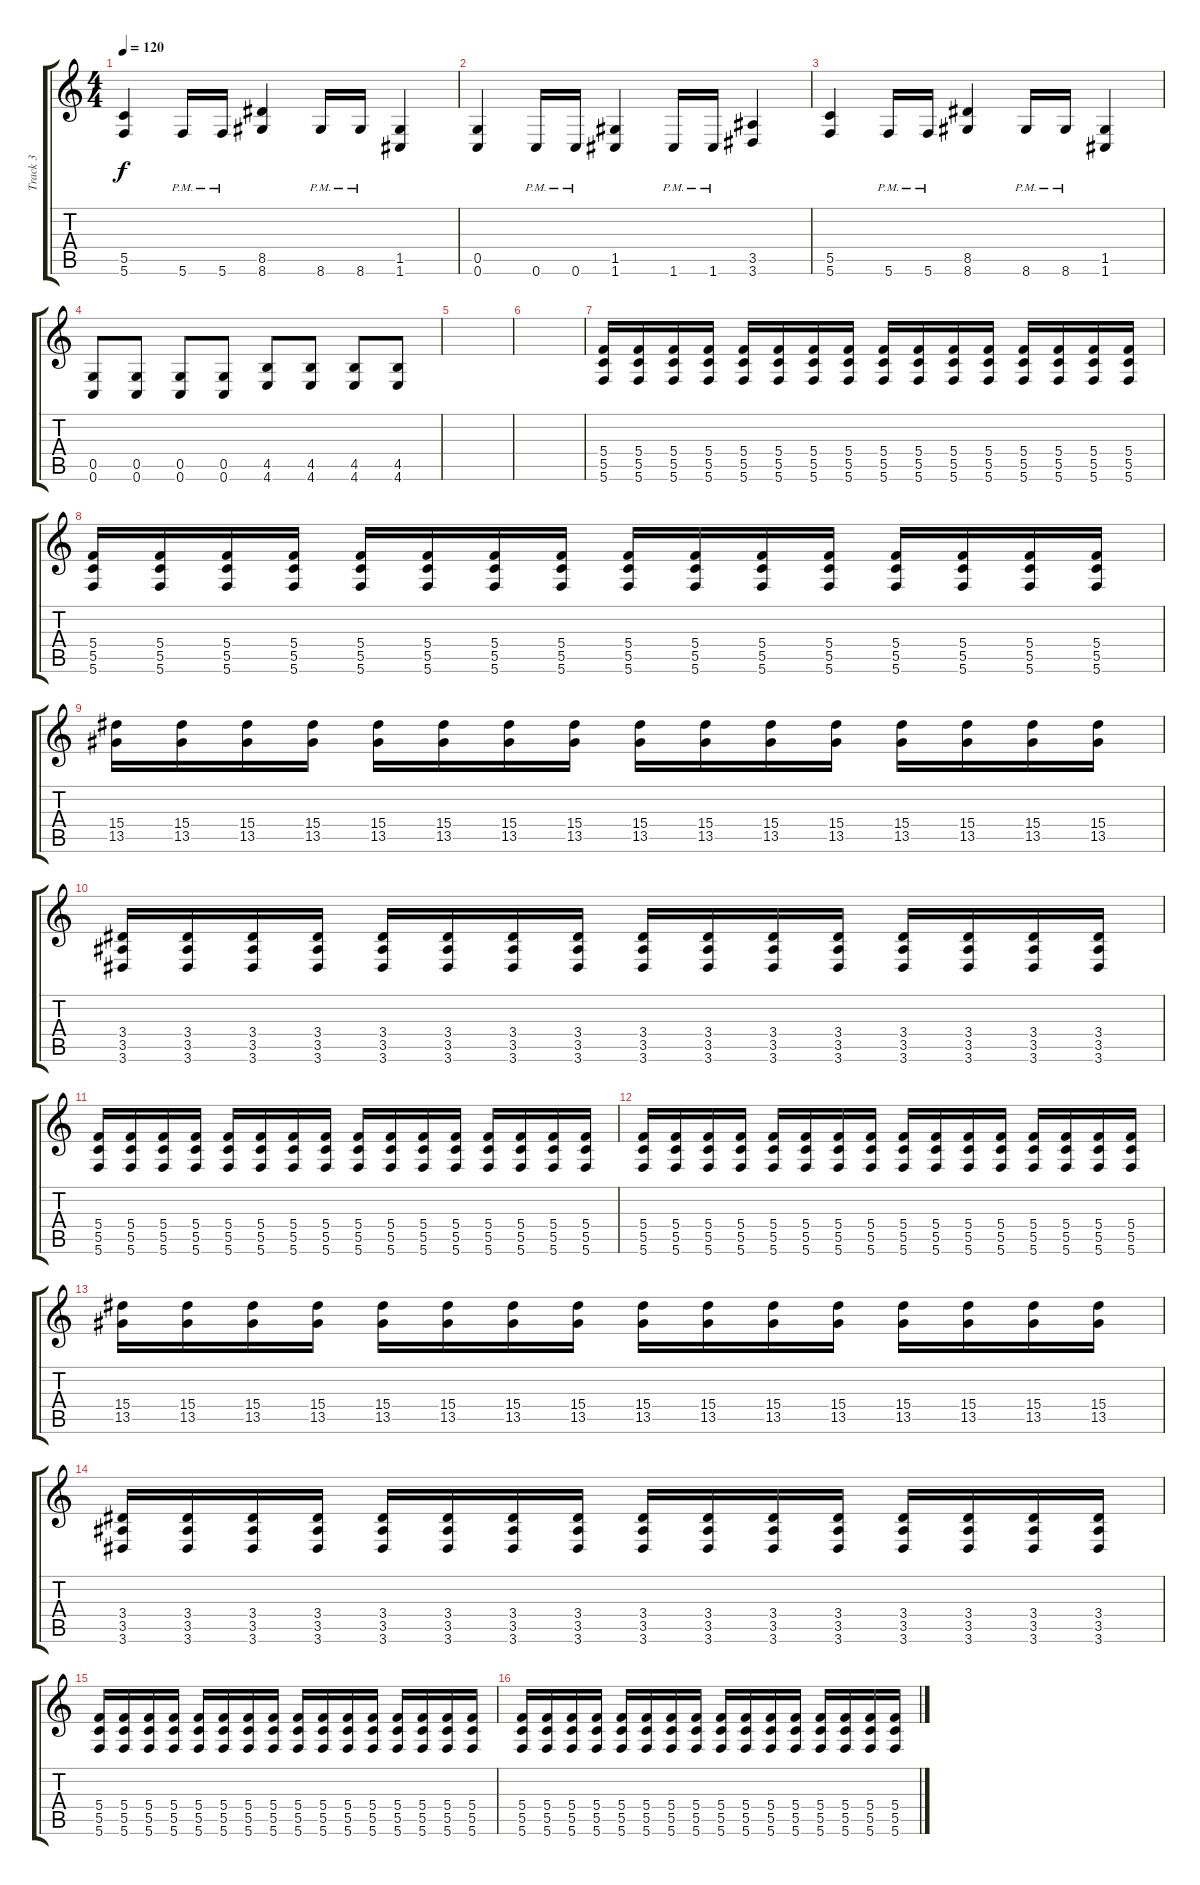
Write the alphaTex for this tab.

\track ("Track 3" "Track 3") {instrument distortionguitar}
\staff {score tabs}
\tuning (D4 A3 F3 C3 G2 C2) {hide}
\ts (4 4)
\tempo 120
\clef g2
\ks c
(5.5 5.6).4{dy f} 5.6{pm}.16 5.6{pm}.16 (8.5 8.6).4 8.6{pm}.16 8.6{pm}.16 (1.5 1.6).4 |
(0.5 0.6).4 0.6{pm}.16 0.6{pm}.16 (1.5 1.6).4 1.6{pm}.16 1.6{pm}.16 (3.5 3.6).4 |
(5.5 5.6).4 5.6{pm}.16 5.6{pm}.16 (8.5 8.6).4 8.6{pm}.16 8.6{pm}.16 (1.5 1.6).4 |
(0.5 0.6).8 (0.5 0.6).8 (0.5 0.6).8 (0.5 0.6).8 (4.5 4.6).8 (4.5 4.6).8 (4.5 4.6).8 (4.5 4.6).8 |
|
|
(5.4 5.5 5.6).16 (5.4 5.5 5.6).16 (5.4 5.5 5.6).16 (5.4 5.5 5.6).16 (5.4 5.5 5.6).16 (5.4 5.5 5.6).16 (5.4 5.5 5.6).16 (5.4 5.5 5.6).16 (5.4 5.5 5.6).16 (5.4 5.5 5.6).16 (5.4 5.5 5.6).16 (5.4 5.5 5.6).16 (5.4 5.5 5.6).16 (5.4 5.5 5.6).16 (5.4 5.5 5.6).16 (5.4 5.5 5.6).16 |
(5.4 5.5 5.6).16 (5.4 5.5 5.6).16 (5.4 5.5 5.6).16 (5.4 5.5 5.6).16 (5.4 5.5 5.6).16 (5.4 5.5 5.6).16 (5.4 5.5 5.6).16 (5.4 5.5 5.6).16 (5.4 5.5 5.6).16 (5.4 5.5 5.6).16 (5.4 5.5 5.6).16 (5.4 5.5 5.6).16 (5.4 5.5 5.6).16 (5.4 5.5 5.6).16 (5.4 5.5 5.6).16 (5.4 5.5 5.6).16 |
(15.4 13.5).16 (15.4 13.5).16 (15.4 13.5).16 (15.4 13.5).16 (15.4 13.5).16 (15.4 13.5).16 (15.4 13.5).16 (15.4 13.5).16 (15.4 13.5).16 (15.4 13.5).16 (15.4 13.5).16 (15.4 13.5).16 (15.4 13.5).16 (15.4 13.5).16 (15.4 13.5).16 (15.4 13.5).16 |
(3.4 3.5 3.6).16 (3.4 3.5 3.6).16 (3.4 3.5 3.6).16 (3.4 3.5 3.6).16 (3.4 3.5 3.6).16 (3.4 3.5 3.6).16 (3.4 3.5 3.6).16 (3.4 3.5 3.6).16 (3.4 3.5 3.6).16 (3.4 3.5 3.6).16 (3.4 3.5 3.6).16 (3.4 3.5 3.6).16 (3.4 3.5 3.6).16 (3.4 3.5 3.6).16 (3.4 3.5 3.6).16 (3.4 3.5 3.6).16 |
(5.4 5.5 5.6).16 (5.4 5.5 5.6).16 (5.4 5.5 5.6).16 (5.4 5.5 5.6).16 (5.4 5.5 5.6).16 (5.4 5.5 5.6).16 (5.4 5.5 5.6).16 (5.4 5.5 5.6).16 (5.4 5.5 5.6).16 (5.4 5.5 5.6).16 (5.4 5.5 5.6).16 (5.4 5.5 5.6).16 (5.4 5.5 5.6).16 (5.4 5.5 5.6).16 (5.4 5.5 5.6).16 (5.4 5.5 5.6).16 |
(5.4 5.5 5.6).16 (5.4 5.5 5.6).16 (5.4 5.5 5.6).16 (5.4 5.5 5.6).16 (5.4 5.5 5.6).16 (5.4 5.5 5.6).16 (5.4 5.5 5.6).16 (5.4 5.5 5.6).16 (5.4 5.5 5.6).16 (5.4 5.5 5.6).16 (5.4 5.5 5.6).16 (5.4 5.5 5.6).16 (5.4 5.5 5.6).16 (5.4 5.5 5.6).16 (5.4 5.5 5.6).16 (5.4 5.5 5.6).16 |
(15.4 13.5).16 (15.4 13.5).16 (15.4 13.5).16 (15.4 13.5).16 (15.4 13.5).16 (15.4 13.5).16 (15.4 13.5).16 (15.4 13.5).16 (15.4 13.5).16 (15.4 13.5).16 (15.4 13.5).16 (15.4 13.5).16 (15.4 13.5).16 (15.4 13.5).16 (15.4 13.5).16 (15.4 13.5).16 |
(3.4 3.5 3.6).16 (3.4 3.5 3.6).16 (3.4 3.5 3.6).16 (3.4 3.5 3.6).16 (3.4 3.5 3.6).16 (3.4 3.5 3.6).16 (3.4 3.5 3.6).16 (3.4 3.5 3.6).16 (3.4 3.5 3.6).16 (3.4 3.5 3.6).16 (3.4 3.5 3.6).16 (3.4 3.5 3.6).16 (3.4 3.5 3.6).16 (3.4 3.5 3.6).16 (3.4 3.5 3.6).16 (3.4 3.5 3.6).16 |
(5.4 5.5 5.6).16 (5.4 5.5 5.6).16 (5.4 5.5 5.6).16 (5.4 5.5 5.6).16 (5.4 5.5 5.6).16 (5.4 5.5 5.6).16 (5.4 5.5 5.6).16 (5.4 5.5 5.6).16 (5.4 5.5 5.6).16 (5.4 5.5 5.6).16 (5.4 5.5 5.6).16 (5.4 5.5 5.6).16 (5.4 5.5 5.6).16 (5.4 5.5 5.6).16 (5.4 5.5 5.6).16 (5.4 5.5 5.6).16 |
(5.4 5.5 5.6).16 (5.4 5.5 5.6).16 (5.4 5.5 5.6).16 (5.4 5.5 5.6).16 (5.4 5.5 5.6).16 (5.4 5.5 5.6).16 (5.4 5.5 5.6).16 (5.4 5.5 5.6).16 (5.4 5.5 5.6).16 (5.4 5.5 5.6).16 (5.4 5.5 5.6).16 (5.4 5.5 5.6).16 (5.4 5.5 5.6).16 (5.4 5.5 5.6).16 (5.4 5.5 5.6).16 (5.4 5.5 5.6).16
